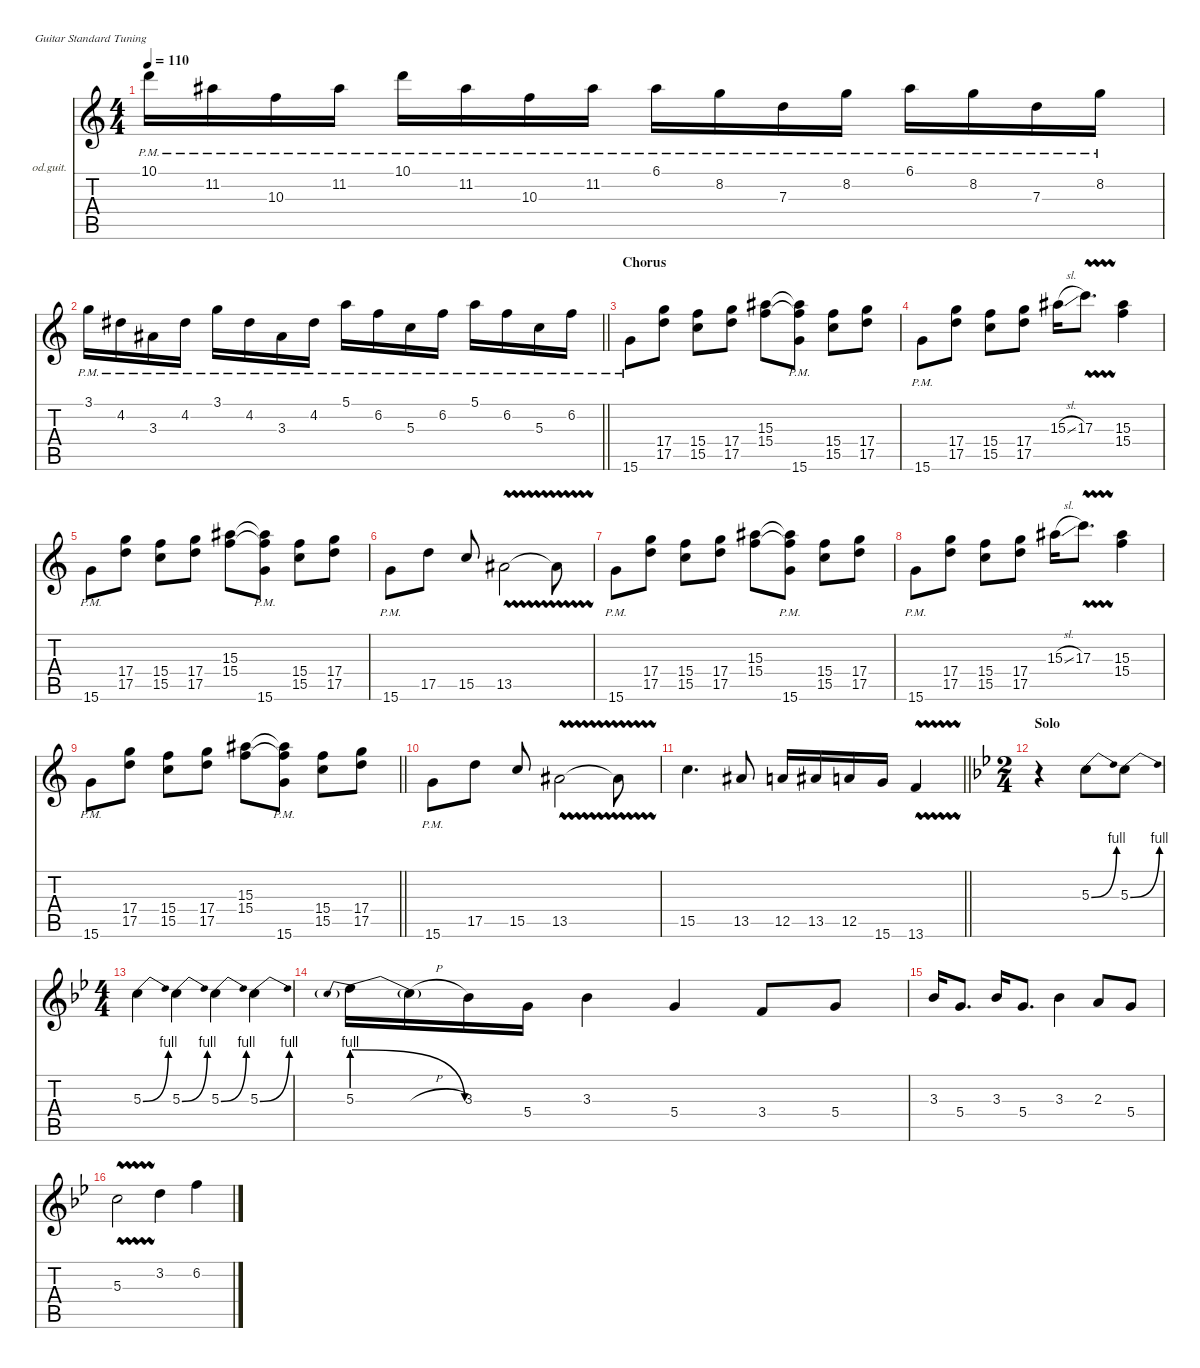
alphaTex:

\defaultSystemsLayout 4
\hideDynamics
\bracketExtendMode nobrackets
\firstSystemTrackNameOrientation horizontal
\otherSystemsTrackNameOrientation horizontal
\track ("Gitar 1" "od.guit.") {instrument overdrivenguitar}
\staff {score tabs}
\tuning (E4 B3 G3 D3 A2 E2)
\ts (4 4)
\tempo 110
\clef g2
\ks c
10.1{pm}.16{dy f} 11.2{pm}.16 10.3{pm}.16 11.2{pm}.16 10.1{pm}.16 11.2{pm}.16 10.3{pm}.16 11.2{pm}.16 6.1{pm}.16 8.2{pm}.16 7.3{pm}.16 8.2{pm}.16 6.1{pm}.16 8.2{pm}.16 7.3{pm}.16 8.2{pm}.16 |
\barLineRight lightlight
3.1{pm}.16 4.2{pm}.16 3.3{pm}.16 4.2{pm}.16 3.1{pm}.16 4.2{pm}.16 3.3{pm}.16 4.2{pm}.16 5.1{pm}.16 6.2{pm}.16 5.3{pm}.16 6.2{pm}.16 5.1{pm}.16 6.2{pm}.16 5.3{pm}.16 6.2{pm}.16 |
\section ("" "Chorus")
15.6{pm}.8 (17.4 17.5).8 (15.4 15.5).8 (17.4 17.5).8 (15.3 15.4).8 (15.6{pm} 15.3{t} 15.4{t}).8 (15.4 15.5).8 (17.4 17.5).8 |
15.6{pm}.8 (17.4 17.5).8 (15.4 15.5).8 (17.4 17.5).8 15.3{sl}.16 17.3{vw}.8{d} (15.3 15.4).4 |
15.6{pm}.8 (17.4 17.5).8 (15.4 15.5).8 (17.4 17.5).8 (15.3 15.4).8 (15.6{pm} 15.3{t} 15.4{t}).8 (15.4 15.5).8 (17.4 17.5).8 |
15.6{pm}.8 17.5.8 15.5.8 13.5{vw}.2{beam invert} 13.5{t}.8{beam invert} |
15.6{pm}.8 (17.4 17.5).8 (15.4 15.5).8 (17.4 17.5).8 (15.3 15.4).8 (15.6{pm} 15.3{t} 15.4{t}).8 (15.4 15.5).8 (17.4 17.5).8 |
15.6{pm}.8 (17.4 17.5).8 (15.4 15.5).8 (17.4 17.5).8 15.3{sl}.16 17.3{vw}.8{d} (15.3 15.4).4 |
\barLineRight lightlight
15.6{pm}.8 (17.4 17.5).8 (15.4 15.5).8 (17.4 17.5).8 (15.3 15.4).8 (15.6{pm} 15.3{t} 15.4{t}).8 (15.4 15.5).8 (17.4 17.5).8 |
15.6{pm}.8 17.5.8 15.5.8 13.5{vw}.2{beam invert} 13.5{t}.8{beam invert} |
\barLineRight lightlight
15.5.4{d dy mf} 13.5.8 12.5.16 13.5.16 12.5.16 15.6.16 13.6{vw}.4 |
\ts (2 4)
\beaming (8 2 2 2 2)
\section ("" "Solo")
\ks bb
r.4 5.3{be (bend 0 0 9.999999599999999 4)}.8{dy f} 5.3{be (bend 0 0 9.999999599999999 4)}.8 |
\ts (4 4)
\beaming (8 2 2 2 2)
5.3{be (bend 0 0 9.999999599999999 4)}.4 5.3{be (bend 0 0 9.999999599999999 4)}.4 5.3{be (bend 0 0 9.999999599999999 4)}.4 5.3{be (bend 0 0 9.999999599999999 4)}.4 |
5.3{be (prebendrelease 0 4 60 0)}.16 5.3{h t}.16 3.3.16 5.4.16 3.3.4 5.4.4 3.4.8 5.4.8 |
3.3.16 5.4.8{d} 3.3.16 5.4.8{d} 3.3.4 2.3.8 5.4.8 |
5.3{vw}.2 3.2.4 6.2.4
